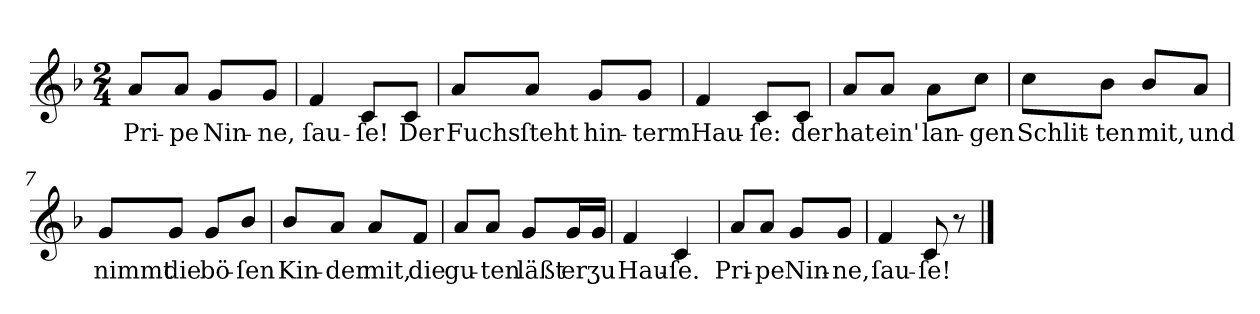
**kern	**text
*part1	*part1
*staff1	*staff1
*clefG2	*
*k[b-]	*
*F:	*
*M2/4	*
=1	=1
8a/L	Pri-
8a/J	-pe
8g/L	Nin-
8g/J	-ne,
=2	=2
4f	ſau-
8c/L	-ſe!
8c/J	Der
=3	=3
8a/L	Fuchs
8a/J	ſteht
8g/L	hin-
8g/J	-term
=4	=4
4f	Hau-
8c/L	-ſe:
8c/J	der
=5	=5
8a/L	hat
8a/J	ein'
8a\L	lan-
8cc\J	-gen
=6	=6
8cc\L	Schlit-
8b-\J	-ten
8b-/L	mit,
8a/J	und
=7	=7
8g/L	nimmt
8g/J	die
8g/L	bö-
8b-/J	-ſen
=8	=8
8b-/L	Kin-
8a/J	-der
8a/L	mit,
8f/J	die
=9	=9
8a/L	gu-
8a/J	-ten
8g/L	läßt
16g/L	er
16g/JJ	ʒu
=10	=10
4f	Hau-
4c	-ſe.
=11	=11
8a/L	Pri-
8a/J	-pe
8g/L	Nin-
8g/J	-ne,
=12	=12
4f	ſau-
8c	-ſe!
8r	.
==	==
*-	*-
